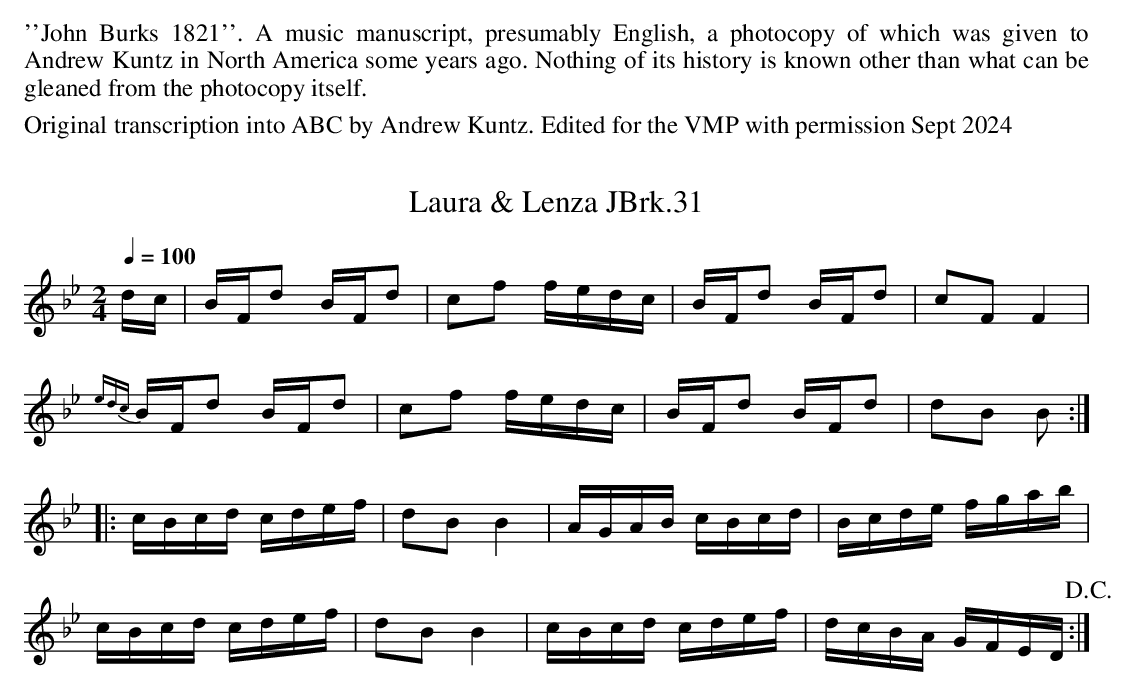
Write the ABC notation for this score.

X:1
T:Laura & Lenza JBrk.31
Q:1/4=100
M:2/4
L:1/8
K:Bb
d/c/|B/F/d B/F/d|cf f/e/d/c/|B/F/d B/F/d|cF F2|
{edc}B/F/d B/F/d|cf f/e/d/c/|B/F/d B/F/d|dB B:|
|:c/B/c/d/ c/d/e/f/|dB B2|A/G/A/B/ c/B/c/d/|B/c/d/e/ f/g/a/b/|
c/B/c/d/ c/d/e/f/|dB B2|c/B/c/d/ c/d/e/f/|d/c/B/A/ G/F/E/D/!D.C.!:|
